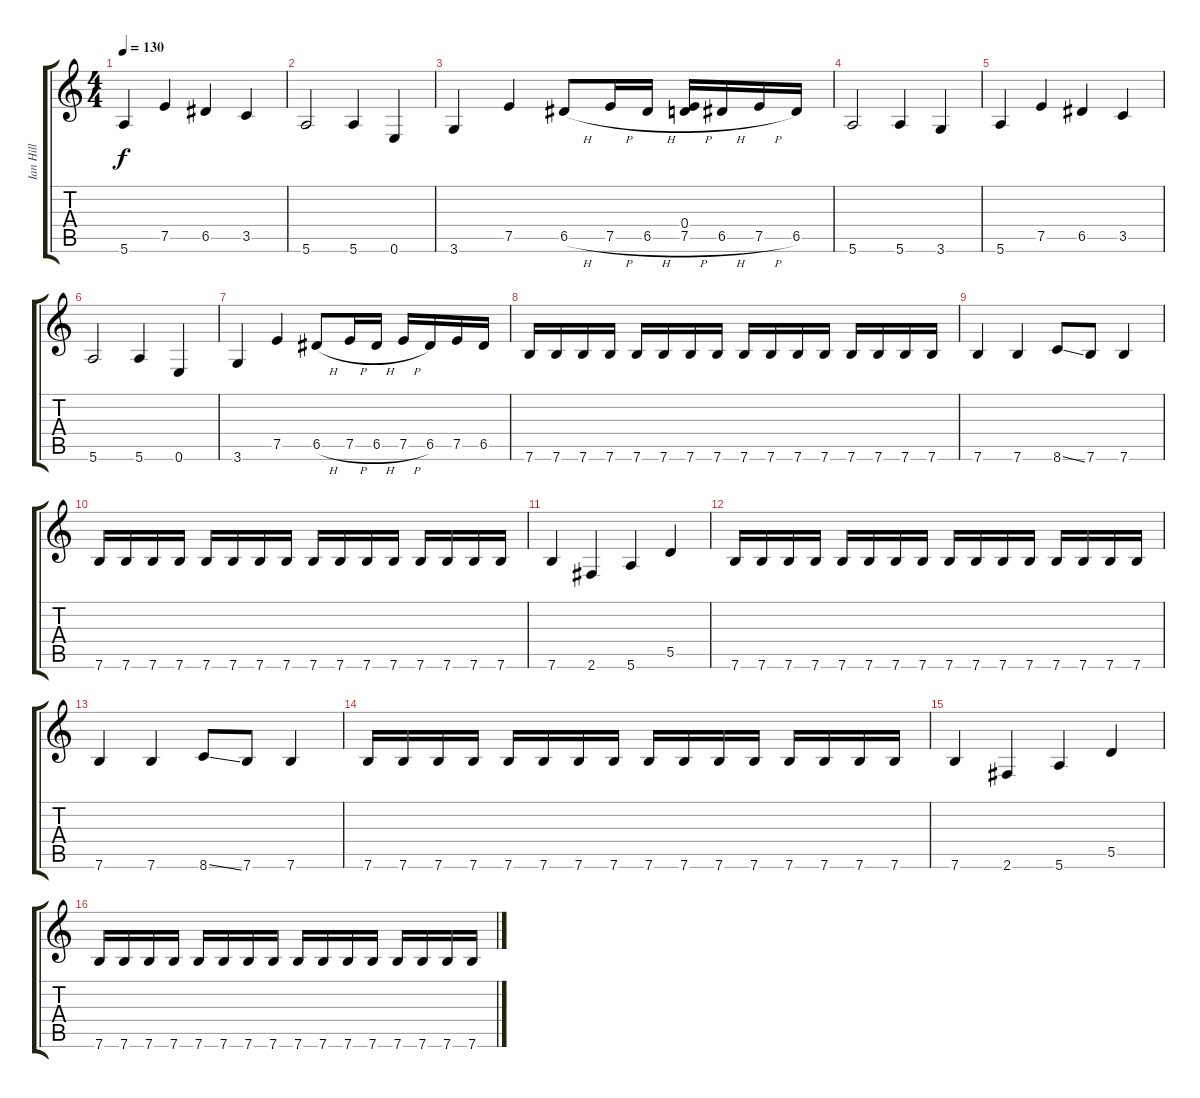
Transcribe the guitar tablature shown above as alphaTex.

\track ("Ian Hill" "Ian Hill") {instrument electricbassfinger}
\staff {score tabs}
\tuning (E4 B3 G3 D3 A2 E2) {hide}
\ts (4 4)
\tempo 130
\clef g2
\ks c
5.6.4{dy f} 7.5.4 6.5.4 3.5.4 |
5.6.2 5.6.4 0.6.4 |
3.6.4 7.5.4 6.5{h}.8 7.5{h}.16 6.5{h}.16 (0.4 7.5{h}).16 6.5{h}.16 7.5{h}.16 6.5.16 |
5.6.2 5.6.4 3.6.4 |
5.6.4 7.5.4 6.5.4 3.5.4 |
5.6.2 5.6.4 0.6.4 |
3.6.4 7.5.4 6.5{h}.8 7.5{h}.16 6.5{h}.16 7.5{h}.16 6.5.16 7.5.16 6.5.16 |
7.6.16 7.6.16 7.6.16 7.6.16 7.6.16 7.6.16 7.6.16 7.6.16 7.6.16 7.6.16 7.6.16 7.6.16 7.6.16 7.6.16 7.6.16 7.6.16 |
7.6.4 7.6.4 8.6{ss}.8 7.6.8 7.6.4 |
7.6.16 7.6.16 7.6.16 7.6.16 7.6.16 7.6.16 7.6.16 7.6.16 7.6.16 7.6.16 7.6.16 7.6.16 7.6.16 7.6.16 7.6.16 7.6.16 |
7.6.4 2.6.4 5.6.4 5.5.4 |
7.6.16 7.6.16 7.6.16 7.6.16 7.6.16 7.6.16 7.6.16 7.6.16 7.6.16 7.6.16 7.6.16 7.6.16 7.6.16 7.6.16 7.6.16 7.6.16 |
7.6.4 7.6.4 8.6{ss}.8 7.6.8 7.6.4 |
7.6.16 7.6.16 7.6.16 7.6.16 7.6.16 7.6.16 7.6.16 7.6.16 7.6.16 7.6.16 7.6.16 7.6.16 7.6.16 7.6.16 7.6.16 7.6.16 |
7.6.4 2.6.4 5.6.4 5.5.4 |
7.6.16 7.6.16 7.6.16 7.6.16 7.6.16 7.6.16 7.6.16 7.6.16 7.6.16 7.6.16 7.6.16 7.6.16 7.6.16 7.6.16 7.6.16 7.6.16
